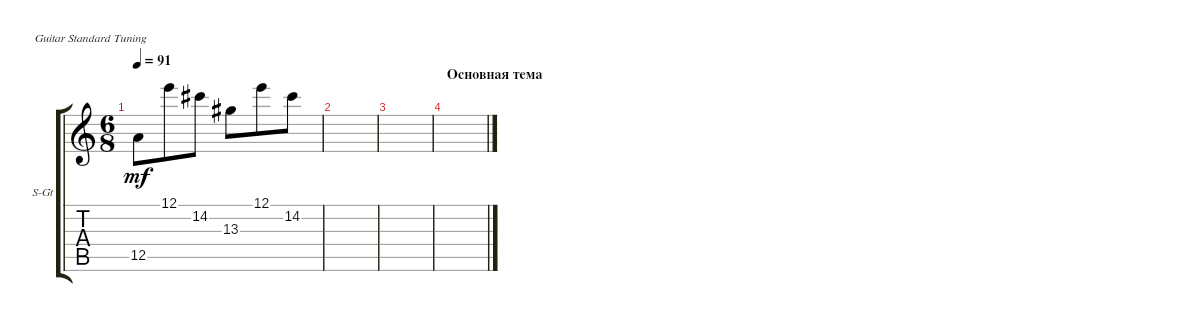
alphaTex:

\defaultSystemsLayout 4
\bracketExtendMode groupsimilarinstruments
\firstSystemTrackNameOrientation horizontal
\otherSystemsTrackNameOrientation horizontal
\track ("Гитара 2" "S-Gt") {instrument acousticguitarsteel}
\staff {score tabs}
\tuning (E4 B3 G3 D3 A2 E2)
\ts (6 8)
\tempo 91
\clef g2
\ks c
12.5.8{dy mf} 12.1.8 14.2.8 13.3.8 12.1.8 14.2.8 |
|
|
\section ("" "Основная тема")
